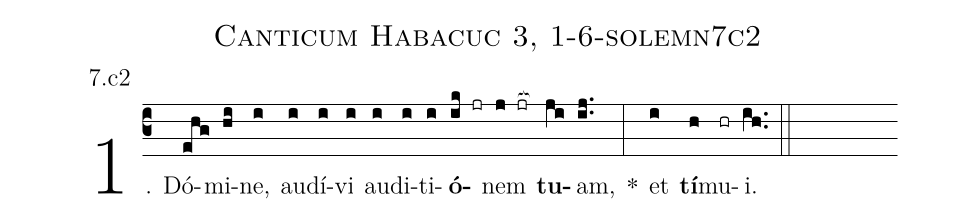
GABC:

name: Canticum Habacuc 3, 1-6-solemn7c2;
annotation: 7.c2;
%%
(c3)1. Dó(ehg)mi(hi)ne,(i) au(i)dí(i)vi(i) au(i)di(i)ti(i)<b>ó</b>(ik jr)nem(j jr[ocb:1{]) <b>tu</b>(ji[ocb:0}])am,(ij..) *(:) et(i) <b>tí</b>(h)mu(hr)i.(ih..) (::)
